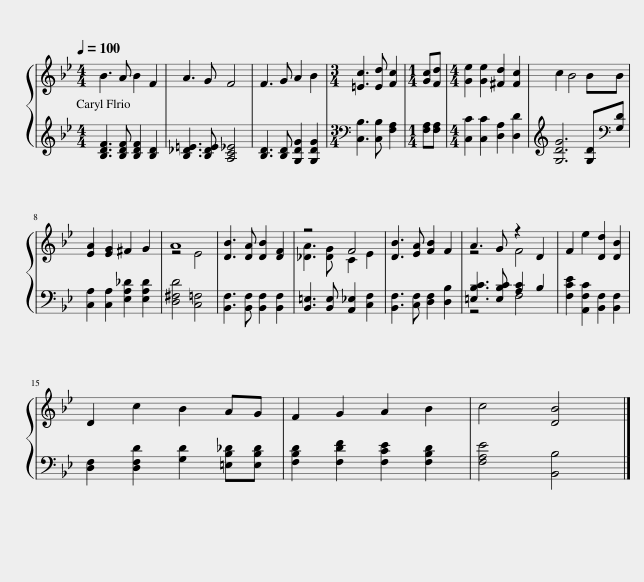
X:1
%%score { ( 1 3 ) | ( 2 4 ) }
L:1/8
Q:1/4=100
M:4/4
I:linebreak $
K:Bb
V:1 treble
V:3 treble
V:2 treble
V:4 treble
V:1
 B3 A B2 F2 | A3 G F4 | F3 G A2 B2 |[M:3/4] [=Ec]3 [Ed] [Fc]2 |[M:1/4] [Gc][Fd] | %5
[M:4/4] [Ge]2 [Ge]2 [^Fd]2 [Fc]2 | c2 B4 BB |$ [EA]2 [EG]2 ^F2 G2 | A8 | [DB]3 [DA] [DB]2 [DF]2 | %10
 z4 F4 | [DB]3 [EA] [FB]2 F2 | A3 G z2 D2 | F2 e2 [Dd]2 [DB]2 |$ D2 c2 B2 AG | %15
 F2 G2 A2 B2 | c4 [DB]4 |] %17
V:2
 [B,DF]3 [B,DF] [B,DF]2 [B,D]2 | [B,_D=E]3 [B,DE] [A,C_E]4 | [B,D]3 [B,D] [G,DG]2 [G,DG]2 |[M:3/4][K:bass] [C,B,]3 [C,B,] [F,A,]2 |[M:1/4] [F,A,][F,A,] | %5
[M:4/4] [C,C]2 [C,C]2 [D,A,]2 [D,D]2 | [G,DG]6 [G,D][K:bass][G,D] |$ [C,A,]2 [C,A,]2 [E,A,_D]2 [E,A,D]2 | [D,^F,D]4 [C,=F,]4 | [B,,F,]3 [B,,F,] [B,,F,]2 [B,,F,]2 | %10
 [B,,=E,]3 [B,,E,] [A,,_E,]2 [C,F,]2 | [B,,F,]3 [C,F,] [D,F,]2 [D,B,]2 | [=E,B,C]3 [E,B,C] [A,C]2 B,2 | [F,CE]2 [A,,F,C]2 [B,,F,]2 [B,,F,]2 |$ [D,F,]2 [D,F,D]2 [G,D]2 [=E,B,_D][E,B,D] | %15
 [F,B,D]2 [F,DF]2 [F,CE]2 [F,B,D]2 | [F,A,E]4 [B,,B,]4 |] %17
V:3
 x8 | x8 | x8 |[M:3/4] x6 |[M:1/4] x2 | %5
[M:4/4] x8 | x8 |$ x8 | z4 E4 | x8 | %10
 [_DA]3 [DG] C2 E2 | x8 | z4 F4 | x8 |$ x8 | %15
 x8 | x8 |] %17
V:4
 x8 | x8 | x8 |[M:3/4][K:bass] x6 |[M:1/4] x2 | %5
[M:4/4] x8 | x7[K:bass] x |$ x8 | x8 | x8 | %10
 x8 | x8 | z4 F,4 | x8 |$ x8 | %15
 x8 | x8 |] %17
